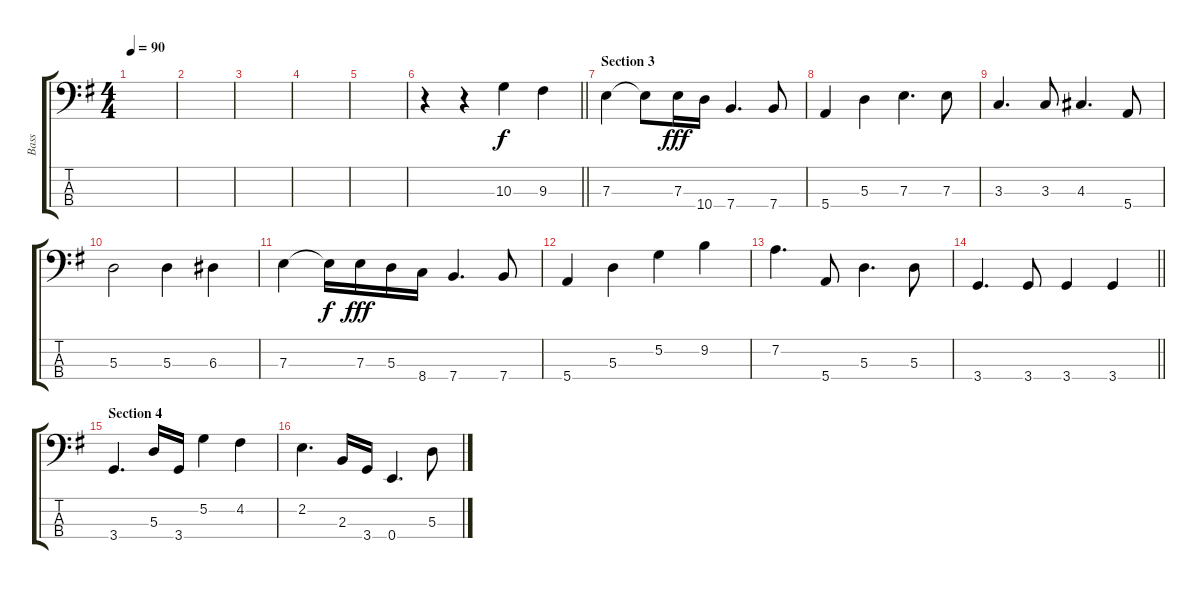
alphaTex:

\track ("Bass" "Bass") {instrument electricbassfinger}
\staff {score tabs}
\tuning (G2 D2 A1 E1) {hide}
\ts (4 4)
\tempo 90
\clef f4
\ks g
|
|
|
|
|
\barLineRight lightlight
r.4{volume 16} r.4 10.3.4 9.3.4 |
\section ("" "Section 3")
7.3.4 7.3{t}.8{dy f} 7.3.16{dy fff} 10.4.16 7.4.4{d} 7.4.8 |
5.4.4 5.3.4 7.3.4{d} 7.3.8 |
3.3.4{d} 3.3.8 4.3.4{d} 5.4.8 |
5.3.2 5.3.4 6.3.4 |
7.3.4 7.3{t}.16{dy f} 7.3.16{dy fff} 5.3.16 8.4.16 7.4.4{d} 7.4.8 |
5.4.4 5.3.4 5.2.4 9.2.4 |
7.2.4{d} 5.4.8 5.3.4{d} 5.3.8 |
\barLineRight lightlight
3.4.4{d} 3.4.8 3.4.4 3.4.4 |
\section ("" "Section 4")
3.4.4{d} 5.3.16 3.4.16 5.2.4 4.2.4 |
2.2.4{d} 2.3.16 3.4.16 0.4.4{d} 5.3.8
